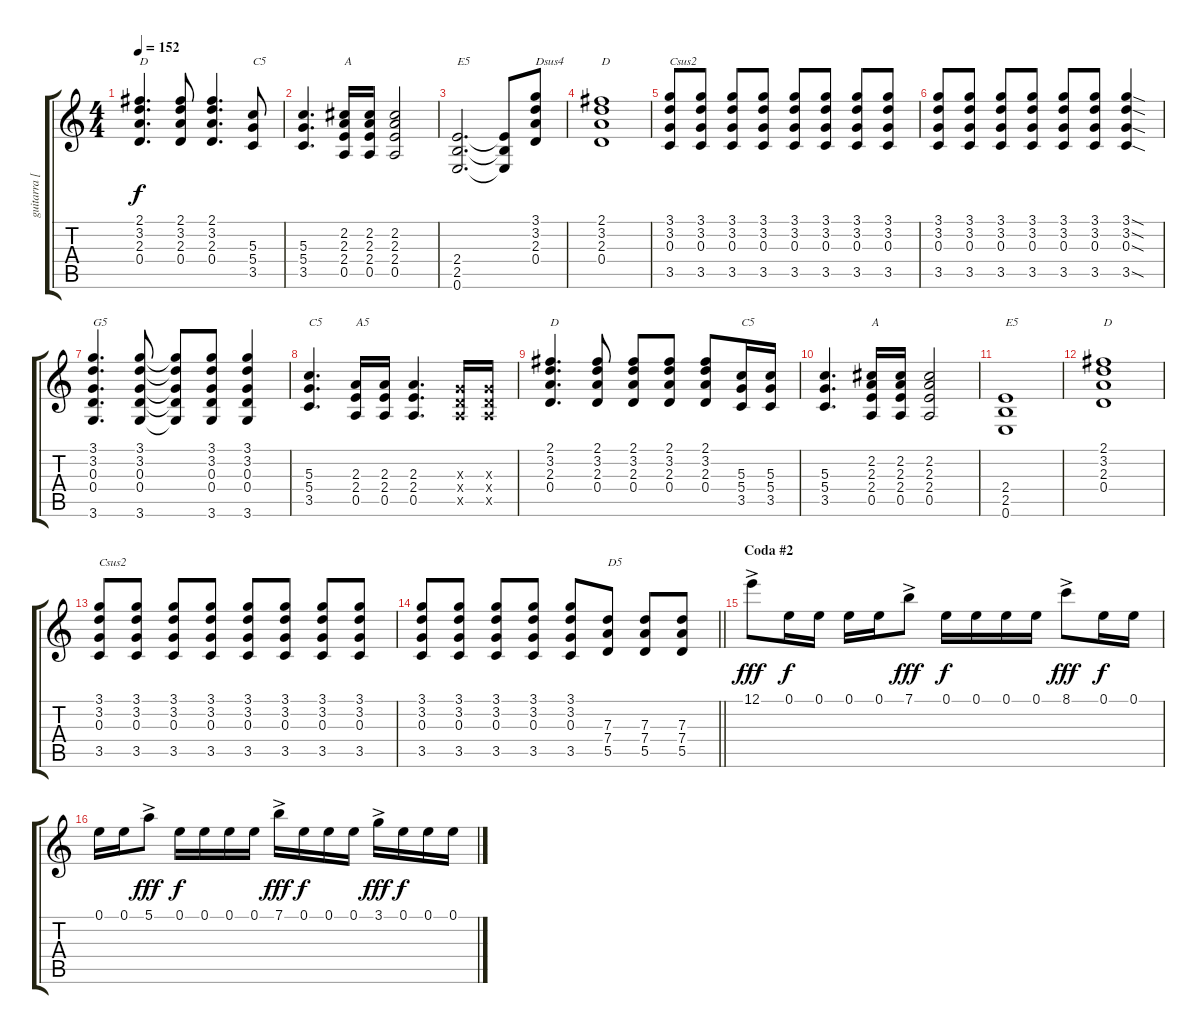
\track ("guitarra [solista]" "guitarra [") {instrument overdrivenguitar}
\staff {score tabs}
\tuning (E4 B3 G3 D3 A2 E2) {hide}
\ts (4 4)
\tempo 152
\clef g2
\ks c
(2.1 3.2 2.3 0.4).4{d txt "D" dy f} (2.1 3.2 2.3 0.4).8 (2.1 3.2 2.3 0.4).4{d} (5.3 5.4 3.5).8{txt "C5"} |
(5.3 5.4 3.5).4{d} (2.2 2.3 2.4 0.5).16{txt "A"} (2.2 2.3 2.4 0.5).16 (2.2 2.3 2.4 0.5).2 |
(2.4 2.5 0.6).2{d txt "E5"} (2.4{t} 2.5{t} 0.6{t}).8 (3.1 3.2 2.3 0.4).8{txt "Dsus4"} |
(2.1 3.2 2.3 0.4).1{txt "D"} |
(3.1 3.2 0.3 3.5).8{txt "Csus2"} (3.1 3.2 0.3 3.5).8 (3.1 3.2 0.3 3.5).8 (3.1 3.2 0.3 3.5).8 (3.1 3.2 0.3 3.5).8 (3.1 3.2 0.3 3.5).8 (3.1 3.2 0.3 3.5).8 (3.1 3.2 0.3 3.5).8 |
(3.1 3.2 0.3 3.5).8 (3.1 3.2 0.3 3.5).8 (3.1 3.2 0.3 3.5).8 (3.1 3.2 0.3 3.5).8 (3.1 3.2 0.3 3.5).8 (3.1 3.2 0.3 3.5).8 (3.1{sod} 3.2{sod} 0.3{sod} 3.5{sod}).4 |
(3.1 3.2 0.3 0.4 3.6).4{d txt "G5"} (3.1 3.2 0.3 0.4 3.6).8 (3.1{t} 3.2{t} 0.3{t} 0.4{t} 3.6{t}).8 (3.1 3.2 0.3 0.4 3.6).8 (3.1 3.2 0.3 0.4 3.6).4 |
(5.3 5.4 3.5).4{d txt "C5"} (2.3 2.4 0.5).16{txt "A5"} (2.3 2.4 0.5).16 (2.3 2.4 0.5).4{d} (0.3{x} 0.4{x} 0.5{x}).16 (0.3{x} 0.4{x} 0.5{x}).16 |
(2.1 3.2 2.3 0.4).4{d txt "D"} (2.1 3.2 2.3 0.4).8 (2.1 3.2 2.3 0.4).8 (2.1 3.2 2.3 0.4).8 (2.1 3.2 2.3 0.4).8 (5.3 5.4 3.5).16{txt "C5"} (5.3 5.4 3.5).16 |
(5.3 5.4 3.5).4{d} (2.2 2.3 2.4 0.5).16{txt "A"} (2.2 2.3 2.4 0.5).16 (2.2 2.3 2.4 0.5).2 |
(2.4 2.5 0.6).1{txt "E5"} |
(2.1 3.2 2.3 0.4).1{txt "D"} |
(3.1 3.2 0.3 3.5).8{txt "Csus2"} (3.1 3.2 0.3 3.5).8 (3.1 3.2 0.3 3.5).8 (3.1 3.2 0.3 3.5).8 (3.1 3.2 0.3 3.5).8 (3.1 3.2 0.3 3.5).8 (3.1 3.2 0.3 3.5).8 (3.1 3.2 0.3 3.5).8 |
\barLineRight lightlight
(3.1 3.2 0.3 3.5).8 (3.1 3.2 0.3 3.5).8 (3.1 3.2 0.3 3.5).8 (3.1 3.2 0.3 3.5).8 (3.1 3.2 0.3 3.5).8 (7.3 7.4 5.5).8{txt "D5"} (7.3 7.4 5.5).8 (7.3 7.4 5.5).8 |
\section ("" "Coda #2")
12.1{ac}.8{dy fff} 0.1.16{dy f} 0.1.16 0.1.16 0.1.16 7.1{ac}.8{dy fff} 0.1.16{dy f} 0.1.16 0.1.16 0.1.16 8.1{ac}.8{dy fff} 0.1.16{dy f} 0.1.16 |
0.1.16 0.1.16 5.1{ac}.8{dy fff} 0.1.16{dy f} 0.1.16 0.1.16 0.1.16 7.1{ac}.16{dy fff} 0.1.16{dy f} 0.1.16 0.1.16 3.1{ac}.16{dy fff} 0.1.16{dy f} 0.1.16 0.1.16
